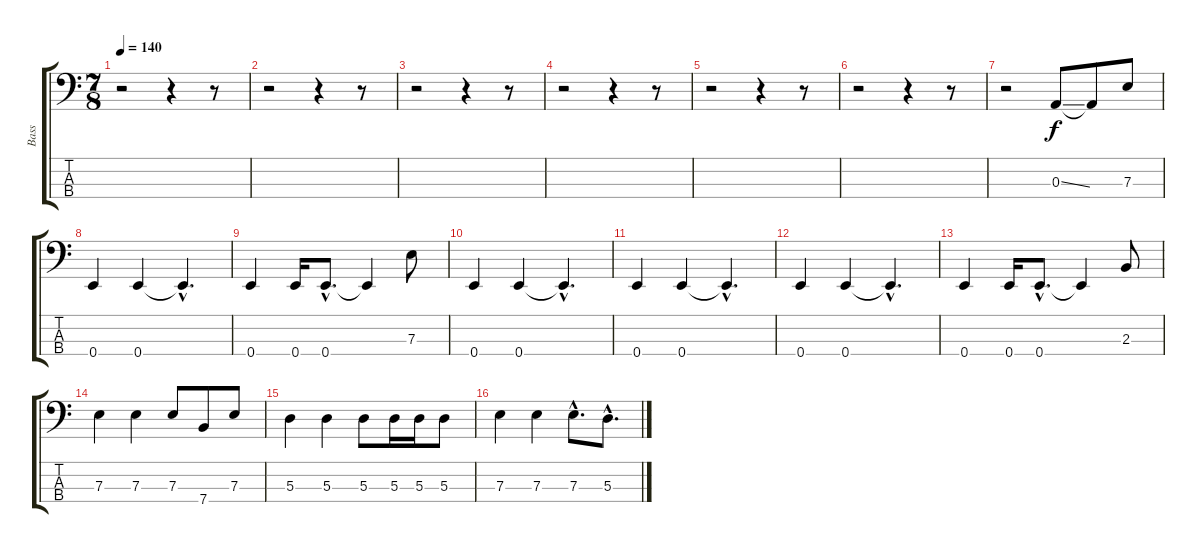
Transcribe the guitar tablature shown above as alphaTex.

\track ("Bass" "Bass") {instrument electricbassfinger}
\staff {score tabs}
\tuning (G2 D2 A1 E1) {hide}
\ts (7 8)
\tempo 140
\clef f4
\ks c
r.2{dy f} r.4 r.8 |
r.2 r.4 r.8 |
r.2 r.4 r.8 |
r.2 r.4 r.8 |
r.2 r.4 r.8 |
r.2 r.4 r.8 |
r.2 0.3{ss}.8 0.3{t}.8 7.3.8 |
0.4.4 0.4.4 0.4{hac t}.4{d} |
0.4.4 0.4.16 0.4{hac}.8{d} 0.4{t}.4 7.3.8 |
0.4.4 0.4.4 0.4{hac t}.4{d} |
0.4.4 0.4.4 0.4{hac t}.4{d} |
0.4.4 0.4.4 0.4{hac t}.4{d} |
0.4.4 0.4.16 0.4{hac}.8{d} 0.4{t}.4 2.3.8 |
7.3.4 7.3.4 7.3.8 7.4.8 7.3.8 |
5.3.4 5.3.4 5.3.8 5.3.16 5.3.16 5.3.8 |
7.3.4 7.3.4 7.3{hac}.8{d} 5.3{hac}.8{d}
